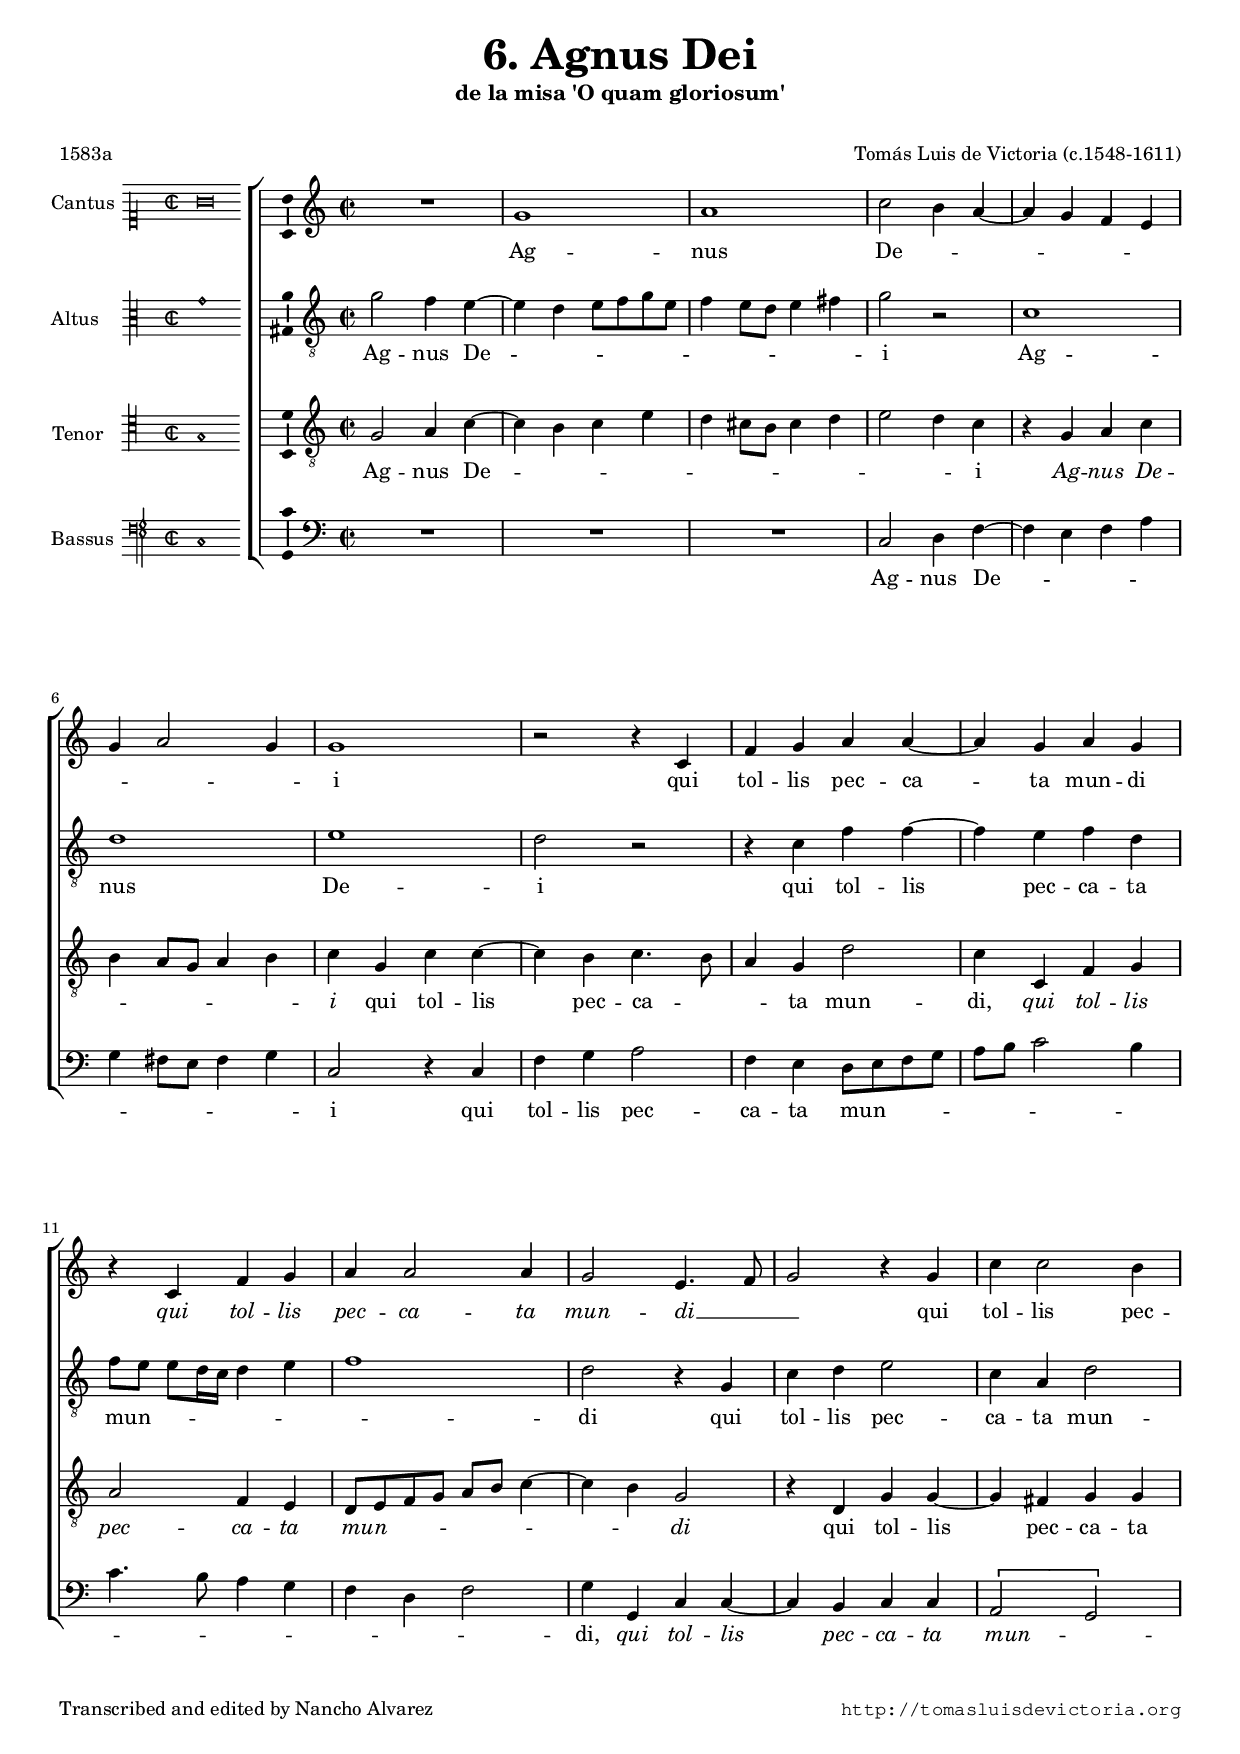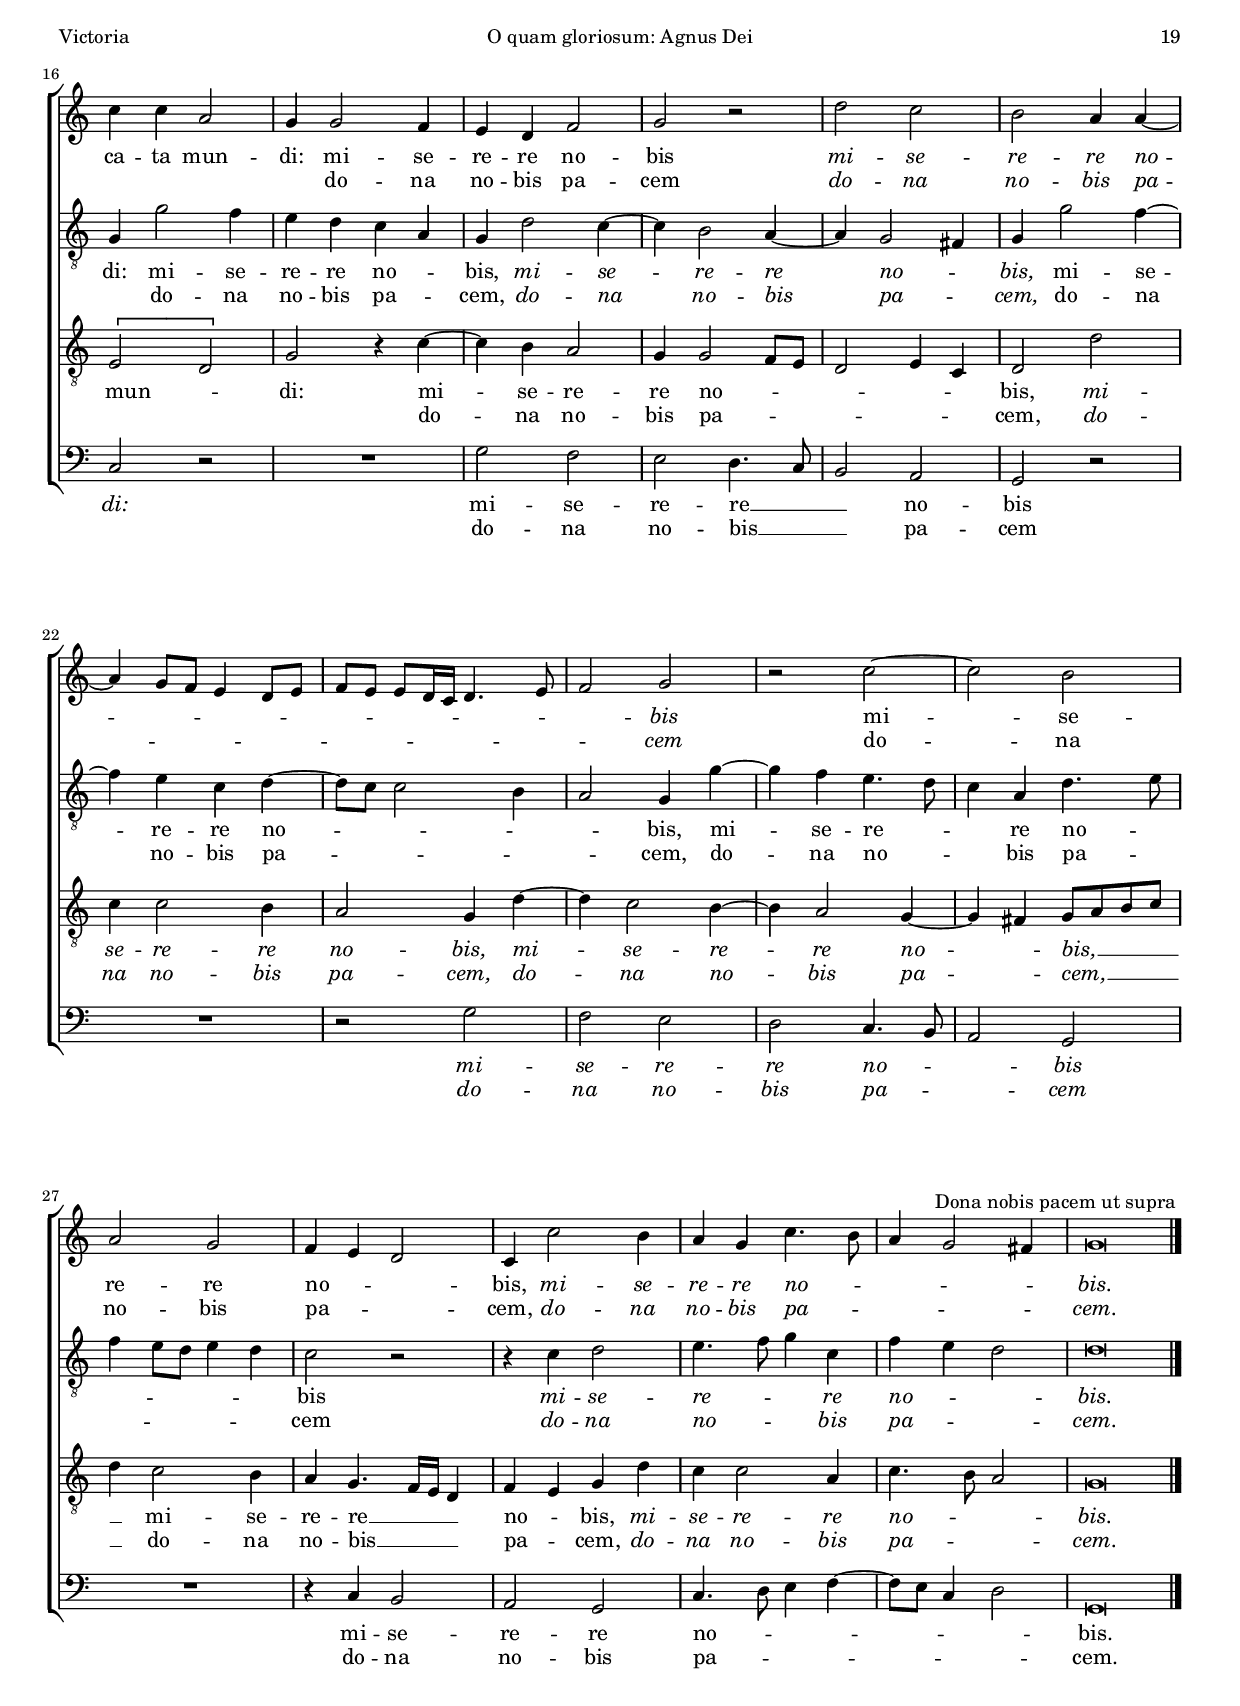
\version "2.22.0"

#(set-default-paper-size "a4")
#(set-global-staff-size 16.6)
#(ly:set-option 'point-and-click #f)
%mobile -s15.0 -i3.2

italicas=\override LyricText.font-shape = #'italic
rectas=\override LyricText.font-shape = #'upright
ss=\once \set suggestAccidentals = ##t
incipitwidth = 20
mtempo={\tempo 4 = 100}
mtempob={\tempo 4 = 50}
mt=#(define-music-function (offset) (number?) ; move lyric text
      #{ \once \override LyricText.X-offset = -$offset #})


htitle="O quam gloriosum: Agnus Dei"
hcomposer="Victoria"

\header {
	title=\markup{\larger \larger \larger "6. Agnus Dei" }
	subtitle="de la misa 'O quam gloriosum'"
	subsubtitle="  "
	composer="Tomás Luis de Victoria (c.1548-1611)"
        pdfauthor=\composer
	poet="1583a"
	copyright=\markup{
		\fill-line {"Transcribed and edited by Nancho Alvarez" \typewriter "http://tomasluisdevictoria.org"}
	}
	%tagline=""
}

global=  { \time 2/2  \key  c \major   \skip 1*32 \bar "|."
\once \override Score.RehearsalMark.self-alignment-X=#RIGHT
\mark \markup{\fontsize #-2 "Dona nobis pacem ut supra"}
}

cantus= \relative c'' 
{
R1 g a c2 b4 a~ a g f e g a2 g4 g1 r2 r4 c, f g a a~ a4 g a g r4 c, f g a a2 a4 g2 e4. f8 g2 r4 g c c2 b4 c c a2 g4 g2 f4 e d f2 g2 r2 d' c b a4 a~a  g8[ f] e4  d8[ e]  f[ e]  e[ d16 c] d4. e8 f2 g r2 c2~ c b a g f4 e d2 c4 c'2 b4 a g c4. b8 a4 g2 fis4 g\breve*1/2
}


altus =  \relative  c''{
g2 f4 e ~ e d  e8[ f g e] f4  e8[ d] e4 fis g2 r c,1 d e d2 r r4 c f f~f e f d  f8[ e]  e8[ d16 c] d4 e f1 d2 r4 g, c d e2 c4 a d2 g,4 g'2 f4 e d c a g4 d'2 c4~ c b2 a4~a g2 fis4 g g'2 f4~f e c d~ d8[ c] c2 b4 a2 g4 g'4~ g f e4. d8 c4 a d4. e8 f4  e8[ d] e4 d c2 r r4 c d2 e4. f8 g4 c, f e d2 d\breve*1/2
}

tenor =  \relative c'{
g2 a4 c~ c b c e d  cis8[ b] cis4 d e2 d4 c r4 g a c b  a8[ g] a4 b c g c c~ c b c4. b8 a4 g d'2 c4 c, f g a2 f4 e  d8[e f g]  a[ b] c4~c b4 g2 r4 d g g~ g fis g g \[e2 d\]
g r4 c~c b a2 g4 g2  f8[ e] d2 e4 c4 d2 d' c4 c2 b4 a2 g4 d'~ d c2 b4~ b a2 g4~g fis  g8[ a b c] d4 c2 b4 a4 g4.  f16[ e] d4 f4 e g d' c c2 a4 c4. b8 a2 g\breve*1/2
}

bassus=  \relative c{
R1 R1 R1  c2 d4 f~ f e f a g  fis8[ e] fis4 g c,2 r4 c f g a2 f4 e  d8[ e f g]  a8[ b] c2 b4 c4. b8 a4 g f d f2 g4 g, c c~ c b c c \[a2 g\]
c r R1 g'2 f e d4. c8 b2 a2 g r2 R1 r2 g' f2 e d c4. b8 a2 g R1 r4 c4 b2 a g c4. d8 e4 f~ f8[ e] c4 d2 g,\breve*1/2
}


textocantus=\lyricmode { 
Ag -- nus \mt #.5 De -- _ _ _ _ _ _ _ _ _ i 
qui tol -- lis pec -- ca -- _ ta mun -- di
\italicas
qui tol -- lis pec -- ca -- ta mun -- di __ _ _ 
\rectas
qui tol -- lis pec -- ca -- ta mun -- di: 
mi -- se -- re -- re  no -- bis 
\italicas
mi -- se -- re -- re no -- _ _ _ _ _ _ _ _ _ _ _ _ _ _ bis
\rectas
mi -- _ se -- re -- re no -- _ _ bis, 
\italicas
mi -- se -- re -- re no -- _ _ _ _ bis. 
}
textocantusb=\lyricmode{
_ _ _ _ _ _ _ _ _ _ _ _ _ 
_ _ _ _ _ _ _ _ _ _ _ _ _ _ 
_ _ _ _ _ _ _ _ _ _ _ _ _ 
do -- na  no -- bis  pa -- cem
\italicas
do -- na  no -- bis pa -- _ _ _ _ _ _ _ _ _ _ _ _ _ _ cem
\rectas
do -- _ na  no -- bis pa -- _ _ cem, 
\italicas
do -- na  no -- bis pa -- _ _ _ _ cem. 
}


textoaltus=\lyricmode { 
Ag -- nus \mt #.2 De -- _ _ _ _ _ _ _ _ _ _ _ i
Ag -- nus De -- i  qui tol -- lis _ pec -- ca -- ta \mt #.5 mun -- _ _ _ _ _ _ _ di 
qui tol -- lis pec -- ca -- ta mun -- di: 
mi -- se -- re -- re \mt #.3 no -- _ bis, 
\italicas
mi -- se -- _ re -- re _ no -- _ bis, 
\rectas
mi -- se -- _ re  -- re no -- _ _ _ _ _ bis, 
mi -- _ se -- re -- _ _ re no -- _ _ _ _ _ _ bis
\italicas
mi -- se -- re -- _ _ re no -- _ _ bis. 
}
textoaltusb=\lyricmode{
_ _ _ _ _ _ _ _ _ _ _ 
_ _ _ _ _ _ _ _ _ _ _ _ _ _ 
_ _ _ _ _ _ _ _ _ _ _ _ _ _ 
_ _ _ _ 
do -- na  no -- bis \mt #.3 pa -- _ cem, 
\italicas
do -- na  _ no -- bis _ pa -- _ cem, 
\rectas
do -- na  _ no  -- bis pa -- _ _ _ _ _ cem, 
do -- _ na  no -- _ _ bis pa -- _ _ _ _ _ _ cem
\italicas
do -- na  no -- _ _ bis pa -- _ _ cem. 
}

textotenor=\lyricmode { 
Ag -- nus \mt #.2 De -- _ _ _ _ _ _ _ _ _ _ _ i
\italicas
Ag -- nus \mt #.5 De -- _ _ _ _ _ i  
\rectas
qui tol -- lis _ pec -- ca -- _ _ ta mun -- di, 
\italicas
qui tol -- lis pec -- ca -- ta \mt #.4 mun -- _ _ _ _ _ _ _ _ di 
\rectas
qui tol -- lis _ pec -- ca -- ta \mt #.5 mun -- _ di: 
mi -- _ se -- re -- re no -- _ _ _ _ _ bis, 
\italicas
mi -- se -- re -- re no -- bis, 
mi -- _ se -- re -- _ re no -- _ _ bis, __ _ _ _ _
\rectas
mi -- se -- re -- re __ _ _ _ no -- _ bis, 
\italicas
mi -- se -- re -- re no -- _ _ bis. 
}
textotenorb=\lyricmode{
_ _ _ _ _ _ _ _ _ _ _ _ 
_ _ _ _ _ _ _ _ _ _ _ _ _ _ 
_ _ _ _ _ _ _ _ _ _ _ _ _ _ 
_ _ _ _ _ _ _ _ _ _ _ _ 
_ _ _ _ _ _ _ _ _ 
do -- _ na no -- bis pa -- _ _ _ _ _ cem, 
\italicas
do -- na no -- bis pa -- cem, 
do -- _ na no -- _ bis pa -- _ _ cem, __ _ _ _ _  
\rectas
do -- na no -- bis __ _ _ _ pa -- _ cem, 
\italicas
do -- na no -- bis pa -- _ _ cem. 
}


textobassus=\lyricmode { 
Ag -- nus De -- _ _ _ _ _ _ _ _ _ i 
qui tol -- lis pec -- ca -- ta \mt #.3 mun -- _ _ _ _ _ _ _ _ _ _ _ _ _ _ di, 
\italicas
qui tol -- lis _ pec -- ca -- ta \mt #.5 mun -- _ di: 
\rectas
mi -- se -- re -- re __ _ _ no -- bis
\italicas
mi -- se -- re -- re no -- _ _ bis
\rectas
mi -- se -- re -- re no -- _ _ _ _ _ _ _ bis. 
}


textobassusb=\lyricmode{
_ _ _ _ _ _ _ _ _ _ _ _ _ _ 
_ _ _ _ _ _ _ _ _ _ _ _ _ _ 
_ _ _ _ _ _ _ _ _ _ _ _ _ _ 
_ _ _ 
do -- na  no -- bis __ _ _ pa -- cem
\italicas
do -- na  no -- bis pa -- _ _ cem
\rectas
do -- na  no -- bis pa -- _ _ _ _ _ _ _ cem. 
}



incipitcantus=\markup{
	\score{
		{ 
		\set Staff.instrumentName="Cantus "
		\override NoteHead.style = #'neomensural
		\override Staff.TimeSignature.style = #'neomensural
		\cadenzaOn 
		\clef "petrucci-c1"
		\key c \major
		\time 2/2
                g'\breve*1/2
		} 

	\layout { line-width=\incipitwidth indent = 0 }
	}
}

incipitaltus=\markup{
	\score{
		{ 
		\set Staff.instrumentName="Altus    "
		\override NoteHead.style = #'neomensural 
		\override Staff.TimeSignature.style = #'neomensural
		\cadenzaOn 
		\clef "petrucci-c3"
		\key c \major
		\time 2/2
                g'1
		} 
	\layout { line-width=\incipitwidth indent = 0 }
	}
}


incipittenor=\markup{
	\score{
		{ 
		\set Staff.instrumentName="Tenor   "
		\override NoteHead.style = #'neomensural 
		\override Staff.TimeSignature.style = #'neomensural
		\cadenzaOn 
		\clef "petrucci-c4"
		\key c \major
		\time 2/2
                g1
		} 
	\layout { line-width=\incipitwidth indent=0 }
	}
}

incipitbassus=\markup{
	\score{
		{ 
		\set Staff.instrumentName="Bassus "
		\override NoteHead.style = #'neomensural
		\override Staff.TimeSignature.style = #'neomensural
		\cadenzaOn 
		\clef "petrucci-f4"
		\key c \major
		\time 2/2
                c1
		} 
	\layout { line-width=\incipitwidth indent = 0 }
	}
}

%\layout {
%       \context {\Voice
%               \remove Ligature_bracket_engraver
%               \consists Mensural_ligature_engraver
%       }
%       line-width=\incipitwidth
%       indent = 0
%}

\score {\transpose c' c'{
\new ChoirStaff<<

	\new Staff <<\global
	\new Voice="v1" {
		\set Staff.instrumentName=\incipitcantus
		\clef "treble"
		\cantus }
	\new Lyrics \lyricsto "v1" {\textocantus }
	\new Lyrics \lyricsto "v1" {\textocantusb }
	>>

	\new Staff <<\global
	\new Voice="v2" {
		\set Staff.instrumentName=\incipitaltus
		\clef "G_8"
		\altus }
	\new Lyrics \lyricsto "v2" {\textoaltus }
	\new Lyrics \lyricsto "v2" {\textoaltusb }
	>>
	
	\new Staff <<\global
	\new Voice="v3" {
		\set Staff.instrumentName=\incipittenor
		\clef "G_8"
		\tenor }
	\new Lyrics \lyricsto "v3" {\textotenor }
	\new Lyrics \lyricsto "v3" {\textotenorb }
	>>

	\new Staff <<\global
	\new Voice="v4" {
		\set Staff.instrumentName=\incipitbassus
		\clef "bass"
		\bassus }
	\new Lyrics \lyricsto "v4" {\textobassus }
	\new Lyrics \lyricsto "v4" {\textobassusb }
	>>
	
>>

	} % transpose

\layout{ 
	\context {\Lyrics 
		\override VerticalAxisGroup.staff-affinity = #UP
		\override VerticalAxisGroup.nonstaff-relatedstaff-spacing =
			#'((basic-distance . 0) (minimum-distance . 0) (padding . 1))
		\override LyricText.font-size = #1.2
		\override LyricHyphen.minimum-distance = #0.5
	}
	\context {\Score 
		tempoHideNote = ##t
		\override BarNumber.padding = #2 
	}
	\context {\Voice 
		melismaBusyProperties = #'()
		%autoBeaming = ##f
	}
	\context {\Staff 
                %\RemoveEmptyStaves
                %\override VerticalAxisGroup.remove-first = ##t
		\override VerticalAxisGroup.staff-staff-spacing =
			#'((basic-distance . 11) (minimum-distance . 0) (padding . 1))
		\consists Ambitus_engraver 
		\override LigatureBracket.padding = #1
	}
}

%\midi { \mtempo }

}


\paper{
	evenHeaderMarkup=\markup  \fill-line { \fromproperty #'page:page-number-string \htitle \hcomposer }
	oddHeaderMarkup= \markup  \fill-line { \on-the-fly #not-first-page \hcomposer \on-the-fly #not-first-page \htitle \on-the-fly #not-first-page \fromproperty #'page:page-number-string }
	%system-count=20
	%page-count = 2
	systems-per-page = 3
	ragged-last-bottom = ##f
	indent=3.4\cm
	system-system-spacing =
	#'((basic-distance . 20) (minimum-distance . 0) (padding . 5))
	top-system-spacing = % header
	#'((basic-distance . 8) (minimum-distance . 0) (padding . 0))
	last-bottom-spacing = % footer
	#'((basic-distance . 12) (minimum-distance . 0) (padding . 0))
	markup-system-spacing.padding = #1.5

first-page-number=18
oddHeaderMarkup=\markup \fill-line {\hcomposer \htitle \fromproperty #'page:page-number-string }
evenHeaderMarkup=\markup \fill-line {\on-the-fly #not-first-page \fromproperty #'page:page-number-string \on-the-fly #not-first-page \htitle \on-the-fly #not-first-page \hcomposer }

first-page-number=18
oddHeaderMarkup=\markup \fill-line {\hcomposer \htitle \fromproperty #'page:page-number-string }
evenHeaderMarkup=\markup \fill-line {\on-the-fly #not-first-page \fromproperty #'page:page-number-string \on-the-fly #not-first-page \htitle \on-the-fly #not-first-page \hcomposer }
}